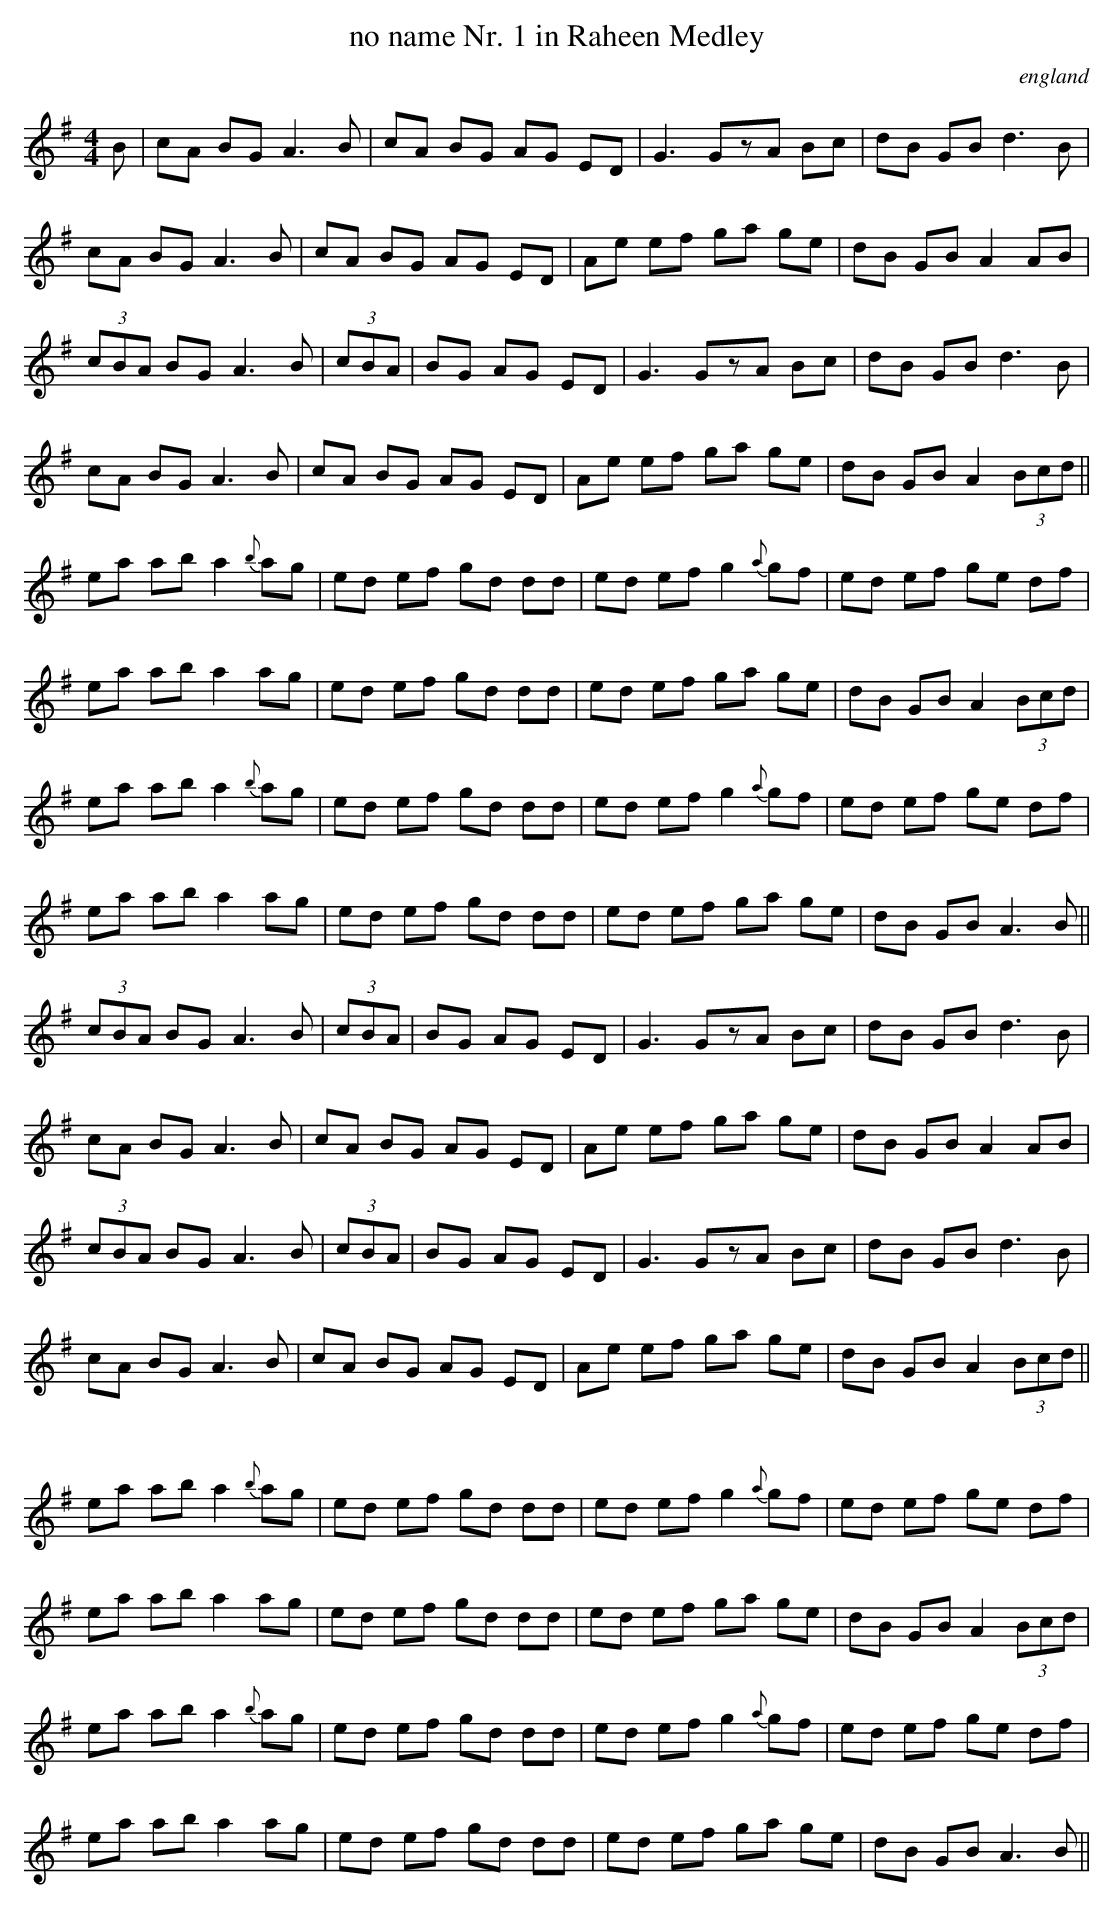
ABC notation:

X:1
T:no name Nr. 1 in Raheen Medley
O:england
M:4/4
L:1/8
K:G
B|cA BG A3 B|cA BG AG ED|G3 GzA Bc|dB GB d3 B|
cA BG A3 B|cA BG AG ED|Ae ef ga ge |dB GB A2 AB|
(3cBA BG A3 B|(3cBA|BG AG ED|G3 GzA Bc|dB GB d3 B|
cA BG A3 B|cA BG AG ED|Ae ef ga ge |dB GB A2 (3Bcd||
ea ab a2{b} ag|ed ef gd dd|ed ef g2{a} gf|ed ef ge df|
ea ab a2 ag|ed ef gd dd|ed ef ga ge|dB GB A2  (3Bcd|
ea ab a2{b} ag|ed ef gd dd|ed ef g2{a} gf|ed ef ge df|
ea ab a2 ag|ed ef gd dd|ed ef ga ge|dB GB A3 B||
(3cBA BG A3 B|(3cBA|BG AG ED|G3 GzA Bc|dB GB d3 B|
cA BG A3 B|cA BG AG ED|Ae ef ga ge |dB GB A2 AB|
(3cBA BG A3 B|(3cBA|BG AG ED|G3 GzA Bc|dB GB d3 B|
cA BG A3 B|cA BG AG ED|Ae ef ga ge |dB GB A2 (3Bcd||
ea ab a2{b} ag|ed ef gd dd|ed ef g2{a} gf|ed ef ge df|
ea ab a2 ag|ed ef gd dd|ed ef ga ge|dB GB A2  (3Bcd|
ea ab a2{b} ag|ed ef gd dd|ed ef g2{a} gf|ed ef ge df|
ea ab a2 ag|ed ef gd dd|ed ef ga ge|dB GB A3 B||
